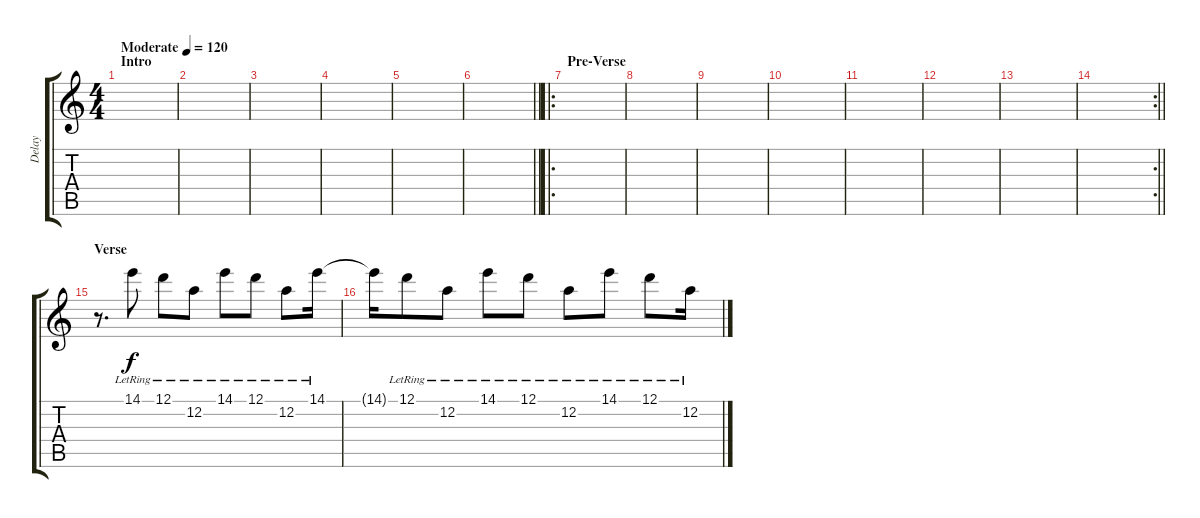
\track ("Delay" "Delay") {instrument electricguitarjazz}
\staff {score tabs}
\tuning (D4 A3 F3 C3 G2 C2) {hide}
\ts (4 4)
\section ("" "Intro")
\tempo (120 "Moderate")
\clef g2
\ks c
|
|
|
|
|
\barLineRight lightlight
|
\ro
\section ("" "Pre-Verse")
|
|
|
|
|
|
|
\rc 2
\barLineRight lightlight
|
\section ("" "Verse")
r.8{d} 14.1{lr}.8 12.1{lr}.8 12.2{lr}.8 14.1{lr}.8 12.1{lr}.8 12.2{lr}.8 14.1{lr}.16 |
14.1{t}.16 12.1{lr}.8 12.2{lr}.8 14.1{lr}.8 12.1{lr}.8 12.2{lr}.8 14.1{lr}.8 12.1{lr}.8 12.2{lr}.16
